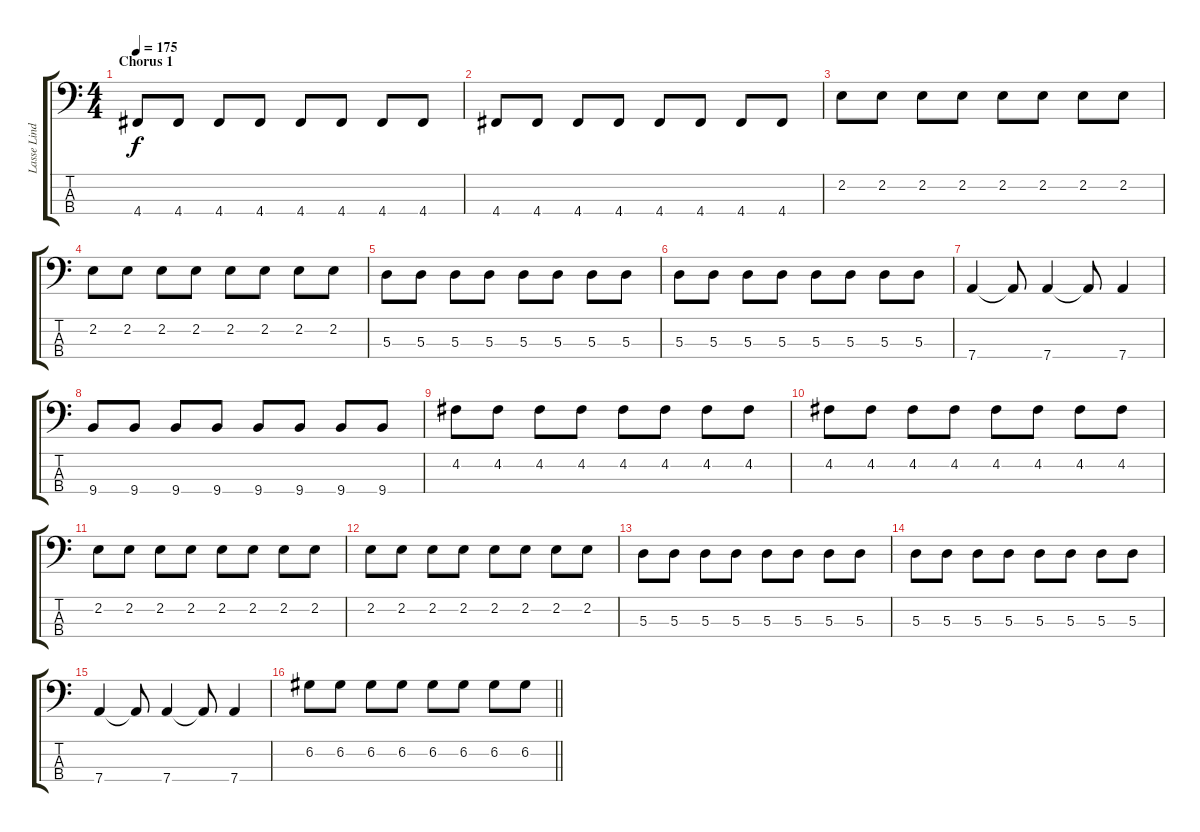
\track ("Lasse Lindfors - Bass" "Lasse Lind") {instrument electricbassfinger}
\staff {score tabs}
\tuning (G2 D2 A1 D1) {hide}
\ts (4 4)
\section ("" "Chorus 1")
\tempo 175
\clef f4
\ks c
4.4.8{dy f} 4.4.8 4.4.8 4.4.8 4.4.8 4.4.8 4.4.8 4.4.8 |
4.4.8 4.4.8 4.4.8 4.4.8 4.4.8 4.4.8 4.4.8 4.4.8 |
2.2.8 2.2.8 2.2.8 2.2.8 2.2.8 2.2.8 2.2.8 2.2.8 |
2.2.8 2.2.8 2.2.8 2.2.8 2.2.8 2.2.8 2.2.8 2.2.8 |
5.3.8 5.3.8 5.3.8 5.3.8 5.3.8 5.3.8 5.3.8 5.3.8 |
5.3.8 5.3.8 5.3.8 5.3.8 5.3.8 5.3.8 5.3.8 5.3.8 |
7.4.4 7.4{t}.8 7.4.4 7.4{t}.8 7.4.4 |
9.4.8 9.4.8 9.4.8 9.4.8 9.4.8 9.4.8 9.4.8 9.4.8 |
4.2.8 4.2.8 4.2.8 4.2.8 4.2.8 4.2.8 4.2.8 4.2.8 |
4.2.8 4.2.8 4.2.8 4.2.8 4.2.8 4.2.8 4.2.8 4.2.8 |
2.2.8 2.2.8 2.2.8 2.2.8 2.2.8 2.2.8 2.2.8 2.2.8 |
2.2.8 2.2.8 2.2.8 2.2.8 2.2.8 2.2.8 2.2.8 2.2.8 |
5.3.8 5.3.8 5.3.8 5.3.8 5.3.8 5.3.8 5.3.8 5.3.8 |
5.3.8 5.3.8 5.3.8 5.3.8 5.3.8 5.3.8 5.3.8 5.3.8 |
7.4.4 7.4{t}.8 7.4.4 7.4{t}.8 7.4.4 |
\barLineRight lightlight
6.2.8 6.2.8 6.2.8 6.2.8 6.2.8 6.2.8 6.2.8 6.2.8
